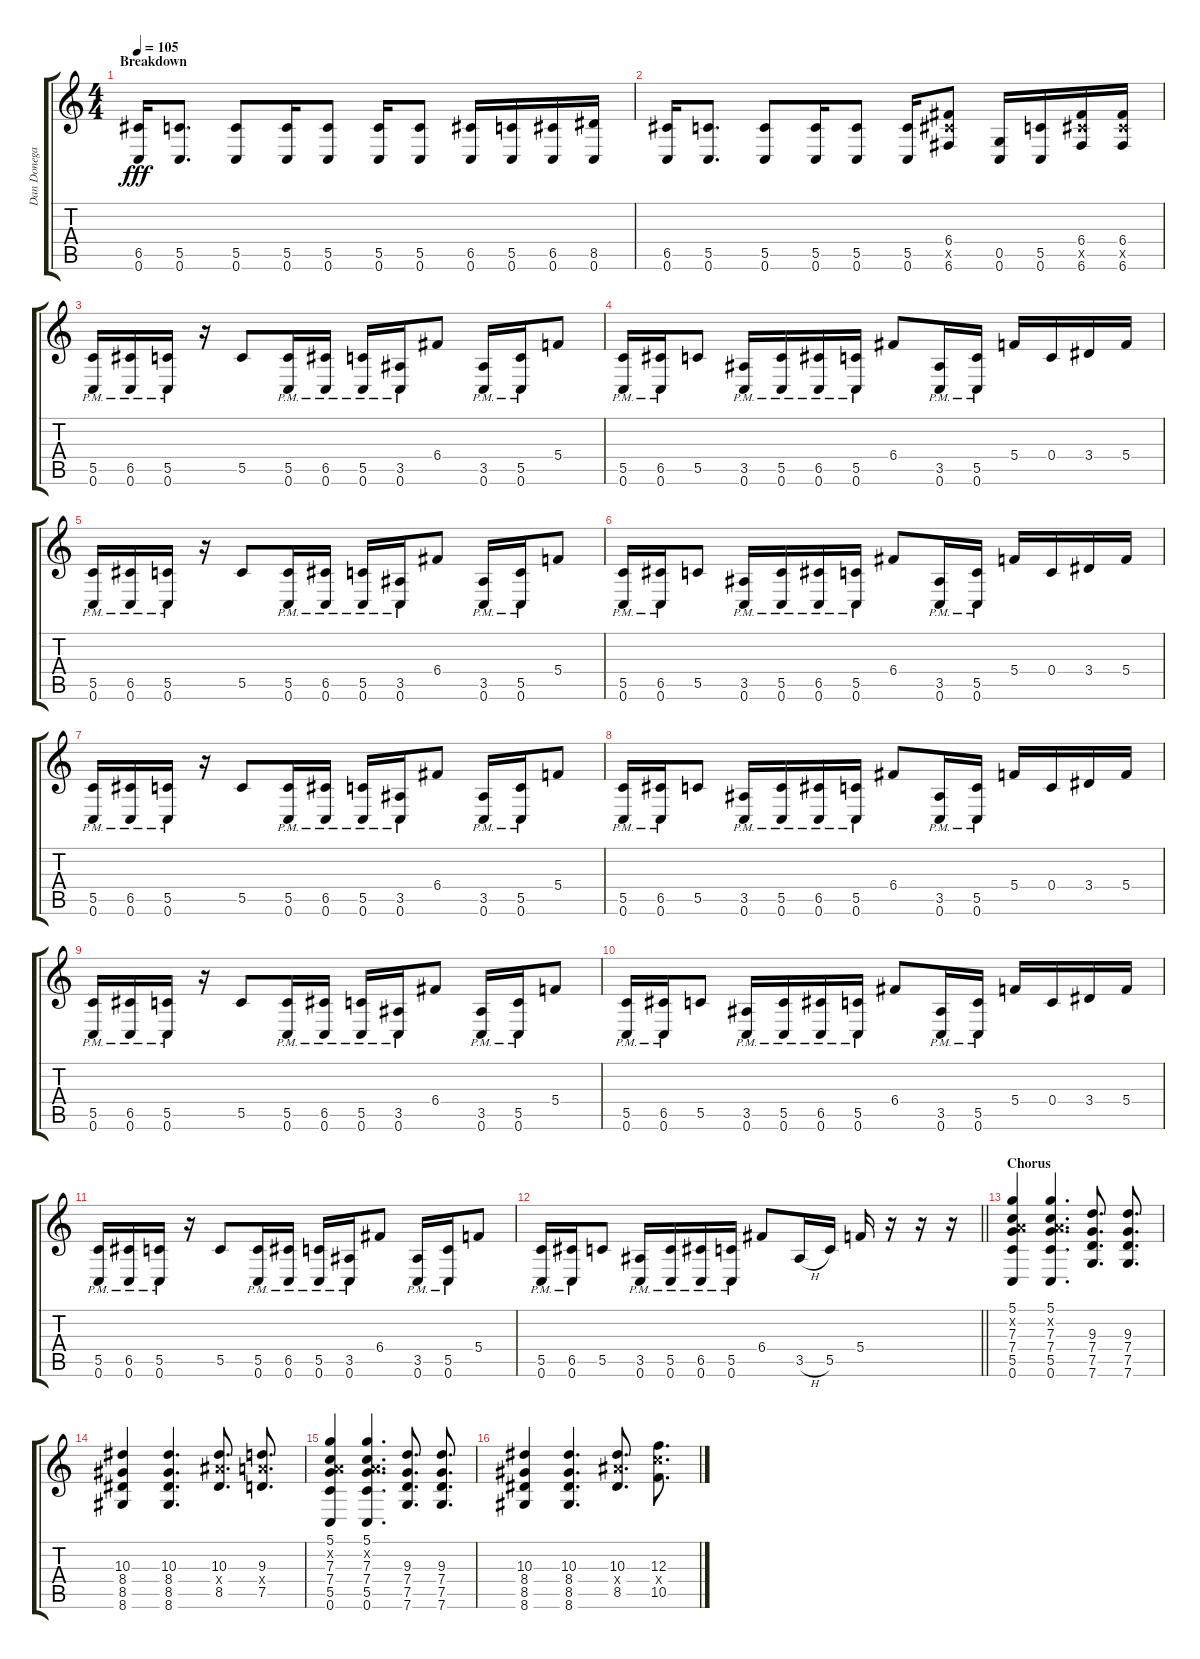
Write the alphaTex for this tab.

\track ("Dan Donegan (Guitar)" "Dan Donega") {instrument distortionguitar}
\staff {score tabs}
\tuning (D4 A3 F3 C3 G2 C2) {hide}
\ts (4 4)
\section ("" "Breakdown")
\tempo 105
\clef g2
\ks c
(6.5 0.6).16{dy fff} (5.5 0.6).8{d} (5.5 0.6).8 (5.5 0.6).16 (5.5 0.6).8 (5.5 0.6).16 (5.5 0.6).8 (6.5 0.6).16 (5.5 0.6).16 (6.5 0.6).16 (8.5 0.6).16 |
(6.5 0.6).16 (5.5 0.6).8{d} (5.5 0.6).8 (5.5 0.6).16 (5.5 0.6).8 (5.5 0.6).16 (6.4 6.5{x} 6.6).8 (0.5 0.6).16 (5.5 0.6).16 (6.4 6.5{x} 6.6).16 (6.4 6.5{x} 6.6).16 |
(5.5{pm} 0.6{pm}).16 (6.5{pm} 0.6{pm}).16 (5.5{pm} 0.6{pm}).16 r.16 5.5.8 (5.5{pm} 0.6{pm}).16 (6.5{pm} 0.6{pm}).16 (5.5{pm} 0.6{pm}).16 (3.5{pm} 0.6{pm}).16 6.4.8 (3.5{pm} 0.6{pm}).16 (5.5{pm} 0.6{pm}).16 5.4.8 |
(5.5{pm} 0.6{pm}).16 (6.5{pm} 0.6{pm}).16 5.5.8 (3.5{pm} 0.6{pm}).16 (5.5{pm} 0.6{pm}).16 (6.5{pm} 0.6{pm}).16 (5.5{pm} 0.6{pm}).16 6.4.8 (3.5{pm} 0.6{pm}).16 (5.5{pm} 0.6{pm}).16 5.4.16 0.4.16 3.4.16 5.4.16 |
(5.5{pm} 0.6{pm}).16 (6.5{pm} 0.6{pm}).16 (5.5{pm} 0.6{pm}).16 r.16 5.5.8 (5.5{pm} 0.6{pm}).16 (6.5{pm} 0.6{pm}).16 (5.5{pm} 0.6{pm}).16 (3.5{pm} 0.6{pm}).16 6.4.8 (3.5{pm} 0.6{pm}).16 (5.5{pm} 0.6{pm}).16 5.4.8 |
(5.5{pm} 0.6{pm}).16 (6.5{pm} 0.6{pm}).16 5.5.8 (3.5{pm} 0.6{pm}).16 (5.5{pm} 0.6{pm}).16 (6.5{pm} 0.6{pm}).16 (5.5{pm} 0.6{pm}).16 6.4.8 (3.5{pm} 0.6{pm}).16 (5.5{pm} 0.6{pm}).16 5.4.16 0.4.16 3.4.16 5.4.16 |
(5.5{pm} 0.6{pm}).16 (6.5{pm} 0.6{pm}).16 (5.5{pm} 0.6{pm}).16 r.16 5.5.8 (5.5{pm} 0.6{pm}).16 (6.5{pm} 0.6{pm}).16 (5.5{pm} 0.6{pm}).16 (3.5{pm} 0.6{pm}).16 6.4.8 (3.5{pm} 0.6{pm}).16 (5.5{pm} 0.6{pm}).16 5.4.8 |
(5.5{pm} 0.6{pm}).16 (6.5{pm} 0.6{pm}).16 5.5.8 (3.5{pm} 0.6{pm}).16 (5.5{pm} 0.6{pm}).16 (6.5{pm} 0.6{pm}).16 (5.5{pm} 0.6{pm}).16 6.4.8 (3.5{pm} 0.6{pm}).16 (5.5{pm} 0.6{pm}).16 5.4.16 0.4.16 3.4.16 5.4.16 |
(5.5{pm} 0.6{pm}).16 (6.5{pm} 0.6{pm}).16 (5.5{pm} 0.6{pm}).16 r.16 5.5.8 (5.5{pm} 0.6{pm}).16 (6.5{pm} 0.6{pm}).16 (5.5{pm} 0.6{pm}).16 (3.5{pm} 0.6{pm}).16 6.4.8 (3.5{pm} 0.6{pm}).16 (5.5{pm} 0.6{pm}).16 5.4.8 |
(5.5{pm} 0.6{pm}).16 (6.5{pm} 0.6{pm}).16 5.5.8 (3.5{pm} 0.6{pm}).16 (5.5{pm} 0.6{pm}).16 (6.5{pm} 0.6{pm}).16 (5.5{pm} 0.6{pm}).16 6.4.8 (3.5{pm} 0.6{pm}).16 (5.5{pm} 0.6{pm}).16 5.4.16 0.4.16 3.4.16 5.4.16 |
(5.5{pm} 0.6{pm}).16 (6.5{pm} 0.6{pm}).16 (5.5{pm} 0.6{pm}).16 r.16 5.5.8 (5.5{pm} 0.6{pm}).16 (6.5{pm} 0.6{pm}).16 (5.5{pm} 0.6{pm}).16 (3.5{pm} 0.6{pm}).16 6.4.8 (3.5{pm} 0.6{pm}).16 (5.5{pm} 0.6{pm}).16 5.4.8 |
\barLineRight lightlight
(5.5{pm} 0.6{pm}).16 (6.5{pm} 0.6{pm}).16 5.5.8 (3.5{pm} 0.6{pm}).16 (5.5{pm} 0.6{pm}).16 (6.5{pm} 0.6{pm}).16 (5.5{pm} 0.6{pm}).16 6.4.8 3.5{h}.16 5.5.16 5.4.16 r.16 r.16 r.16 |
\section ("" "Chorus")
(5.1 0.2{x} 7.3 7.4 5.5 0.6).4 (5.1 0.2{x} 7.3 7.4 5.5 0.6).4{d} (9.3 7.4 7.5 7.6).8{d} (9.3 7.4 7.5 7.6).8{d} |
(10.3 8.4 8.5 8.6).4 (10.3 8.4 8.5 8.6).4{d} (10.3 10.4{x} 8.5).8{d} (9.3 9.4{x} 7.5).8{d} |
(5.1 0.2{x} 7.3 7.4 5.5 0.6).4 (5.1 0.2{x} 7.3 7.4 5.5 0.6).4{d} (9.3 7.4 7.5 7.6).8{d} (9.3 7.4 7.5 7.6).8{d} |
(10.3 8.4 8.5 8.6).4 (10.3 8.4 8.5 8.6).4{d} (10.3 10.4{x} 8.5).8{d} (12.3 12.4{x} 10.5).8{d}
